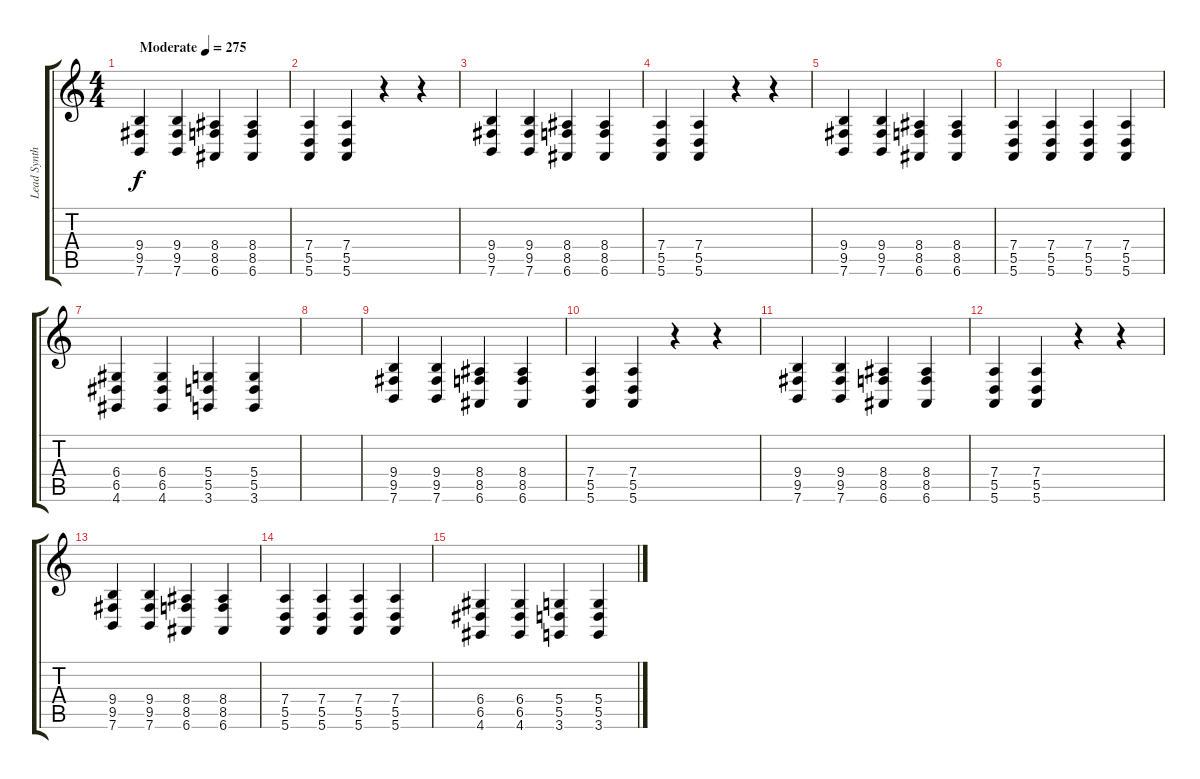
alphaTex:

\track ("Lead Synth" "Lead Synth") {instrument lead1square}
\staff {score tabs}
\tuning (E4 B3 G3 D3 A2 E2) {hide}
\ts (4 4)
\tempo (275 "Moderate")
\clef g2
\ks c
(9.4 9.5 7.6).4{dy f instrument lead1square} (9.4 9.5 7.6).4 (8.4 8.5 6.6).4 (8.4 8.5 6.6).4 |
(7.4 5.5 5.6).4 (7.4 5.5 5.6).4 r.4 r.4 |
(9.4 9.5 7.6).4 (9.4 9.5 7.6).4 (8.4 8.5 6.6).4 (8.4 8.5 6.6).4 |
(7.4 5.5 5.6).4 (7.4 5.5 5.6).4 r.4 r.4 |
(9.4 9.5 7.6).4 (9.4 9.5 7.6).4 (8.4 8.5 6.6).4 (8.4 8.5 6.6).4 |
(7.4 5.5 5.6).4 (7.4 5.5 5.6).4 (7.4 5.5 5.6).4 (7.4 5.5 5.6).4 |
(6.4 6.5 4.6).4 (6.4 6.5 4.6).4 (5.4 5.5 3.6).4 (5.4 5.5 3.6).4 |
|
(9.4 9.5 7.6).4 (9.4 9.5 7.6).4 (8.4 8.5 6.6).4 (8.4 8.5 6.6).4 |
(7.4 5.5 5.6).4 (7.4 5.5 5.6).4 r.4 r.4 |
(9.4 9.5 7.6).4 (9.4 9.5 7.6).4 (8.4 8.5 6.6).4 (8.4 8.5 6.6).4 |
(7.4 5.5 5.6).4 (7.4 5.5 5.6).4 r.4 r.4 |
(9.4 9.5 7.6).4 (9.4 9.5 7.6).4 (8.4 8.5 6.6).4 (8.4 8.5 6.6).4 |
(7.4 5.5 5.6).4 (7.4 5.5 5.6).4 (7.4 5.5 5.6).4 (7.4 5.5 5.6).4 |
(6.4 6.5 4.6).4 (6.4 6.5 4.6).4 (5.4 5.5 3.6).4 (5.4 5.5 3.6).4
